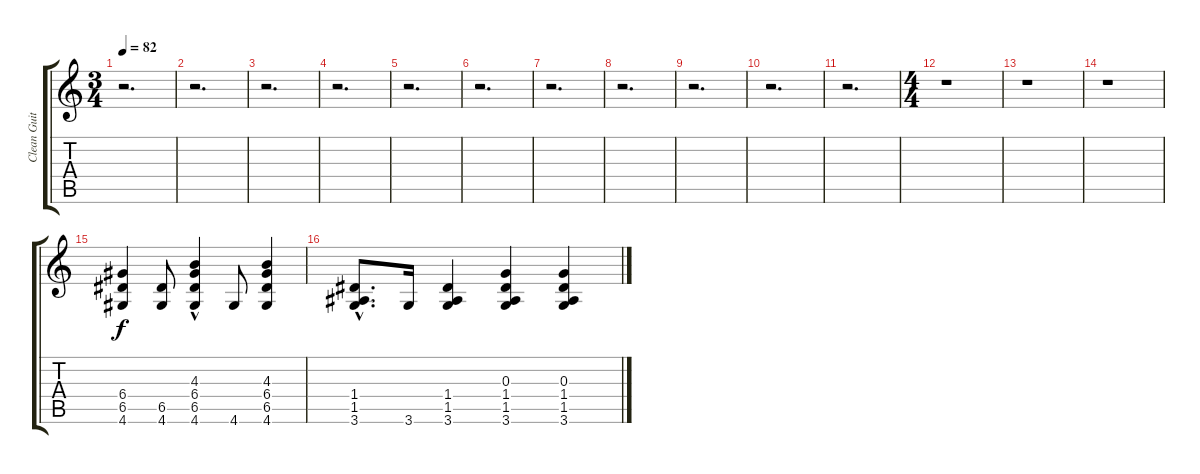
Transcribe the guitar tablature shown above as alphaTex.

\track ("Clean Guitar" "Clean Guit") {instrument acousticguitarnylon}
\staff {score tabs}
\tuning (E4 B3 G3 D3 A2 E2) {hide}
\ts (3 4)
\tempo 82
\clef g2
\ks c
r.2{d dy f} |
r.2{d} |
r.2{d} |
r.2{d} |
r.2{d} |
r.2{d} |
r.2{d} |
r.2{d} |
r.2{d} |
r.2{d} |
r.2{d} |
\ts (4 4)
r.1 |
r.1 |
r.1 |
(6.4 6.5 4.6).4{volume 16} (6.5 4.6).8 (4.3{hac} 6.4{hac} 6.5{hac} 4.6).4 4.6.8 (4.3 6.4 6.5 4.6).4 |
(1.4{hac} 1.5{hac} 3.6{hac}).8{d} 3.6.16 (1.4 1.5 3.6).4 (0.3 1.4 1.5 3.6).4 (0.3 1.4 1.5 3.6).4
